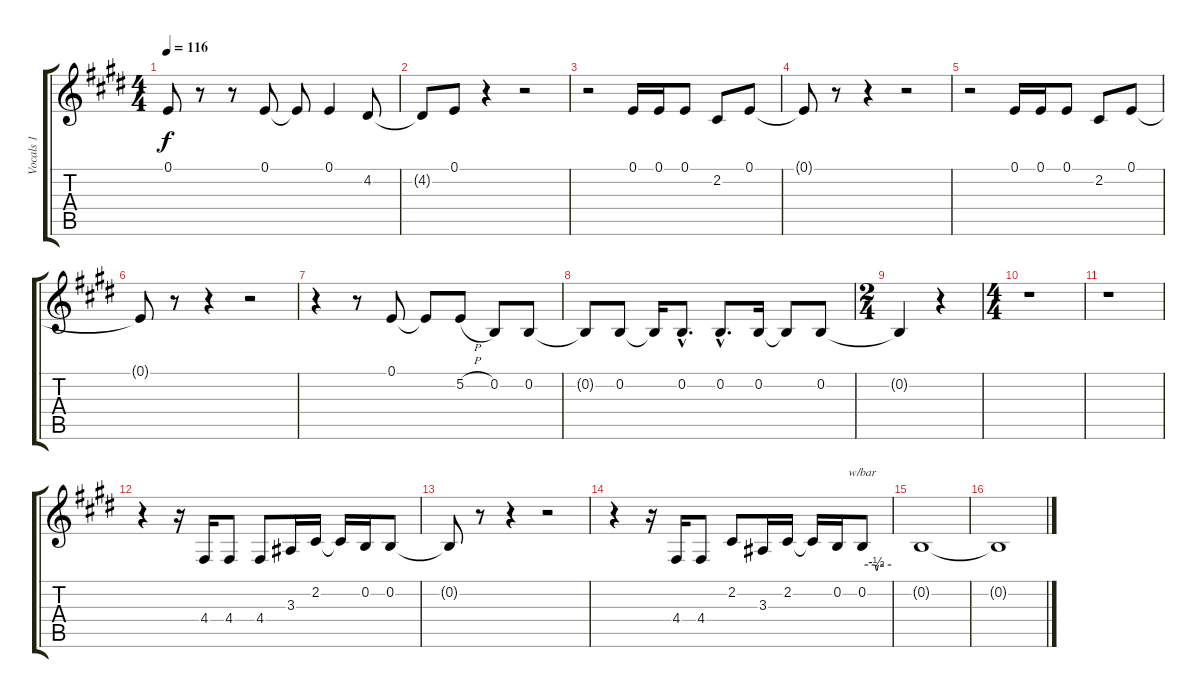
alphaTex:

\track ("Vocals 1" "Vocals 1") {instrument lead2sawtooth}
\staff {score tabs}
\tuning (E4 B3 G3 D3 A2 E2) {hide}
\ts (4 4)
\tempo 116
\clef g2
\ks e
0.1{t}.8{dy f} r.8 r.8 0.1.8 0.1{t}.8 0.1.4 4.2.8 |
4.2{t}.8 0.1.8 r.4 r.2 |
r.2 0.1.16 0.1.16 0.1.8 2.2.8 0.1.8 |
0.1{t}.8 r.8 r.4 r.2 |
r.2 0.1.16 0.1.16 0.1.8 2.2.8 0.1.8 |
0.1{t}.8 r.8 r.4 r.2 |
r.4 r.8 0.1.8 0.1{t}.8 5.2{h}.8 0.2.8 0.2.8 |
0.2{t}.8 0.2.8 0.2{t}.16 0.2{hac}.8{d} 0.2{hac}.8{d} 0.2.16 0.2{t}.8 0.2.8 |
\ts (2 4)
0.2{t}.4 r.4 |
\ts (4 4)
r.1 |
r.1 |
r.4 r.16 4.4.16 4.4.8 4.4.8 3.3.16 2.2.16 2.2{t}.16 0.2.16 0.2.8 |
0.2{t}.8 r.8 r.4 r.2 |
r.4 r.16 4.4.16 4.4.8 2.2.8 3.3.16 2.2.16 2.2{t}.16 0.2.16 0.2.8{tbe (custom default 0 0 27 0 29 -2 31 -2 33 0 60 0)} |
0.2{t}.1 |
0.2{t}.1
